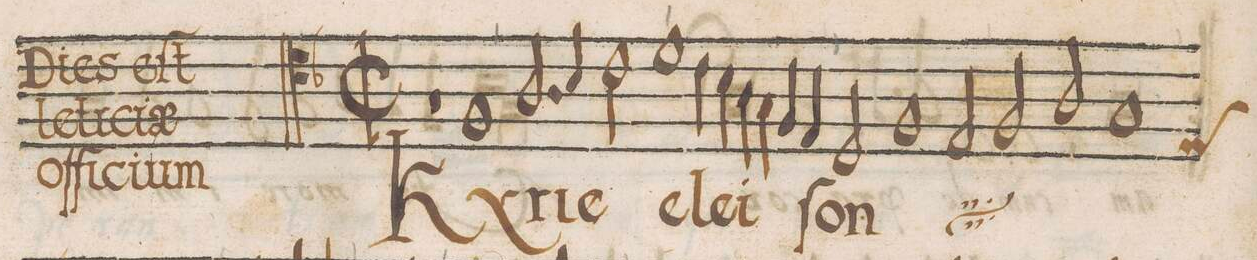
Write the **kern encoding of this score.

**kern	**text
*I"ALTVS	*
*clefC4	*
*k[b-]	*
*met(C|)	*
*M2/1	*
1r	.
1F	Ky-
=2-	=2-
2.A/	-ri-
4B-/	-e
2c\	.
1d\	e-
=3-	=3-
4c\	-lei-
4B-\	.
4A\	.
4G\	.
4F/	.
4E/	.
=4-	=4-
2D/	-ſon
*	*ij
1F	Ky-
2E/	-ri-
=5-	=5-
2F/	-e
2A/	e-
*custos:E	*
1G	-lei-
=6-	=6-
*-	*-
